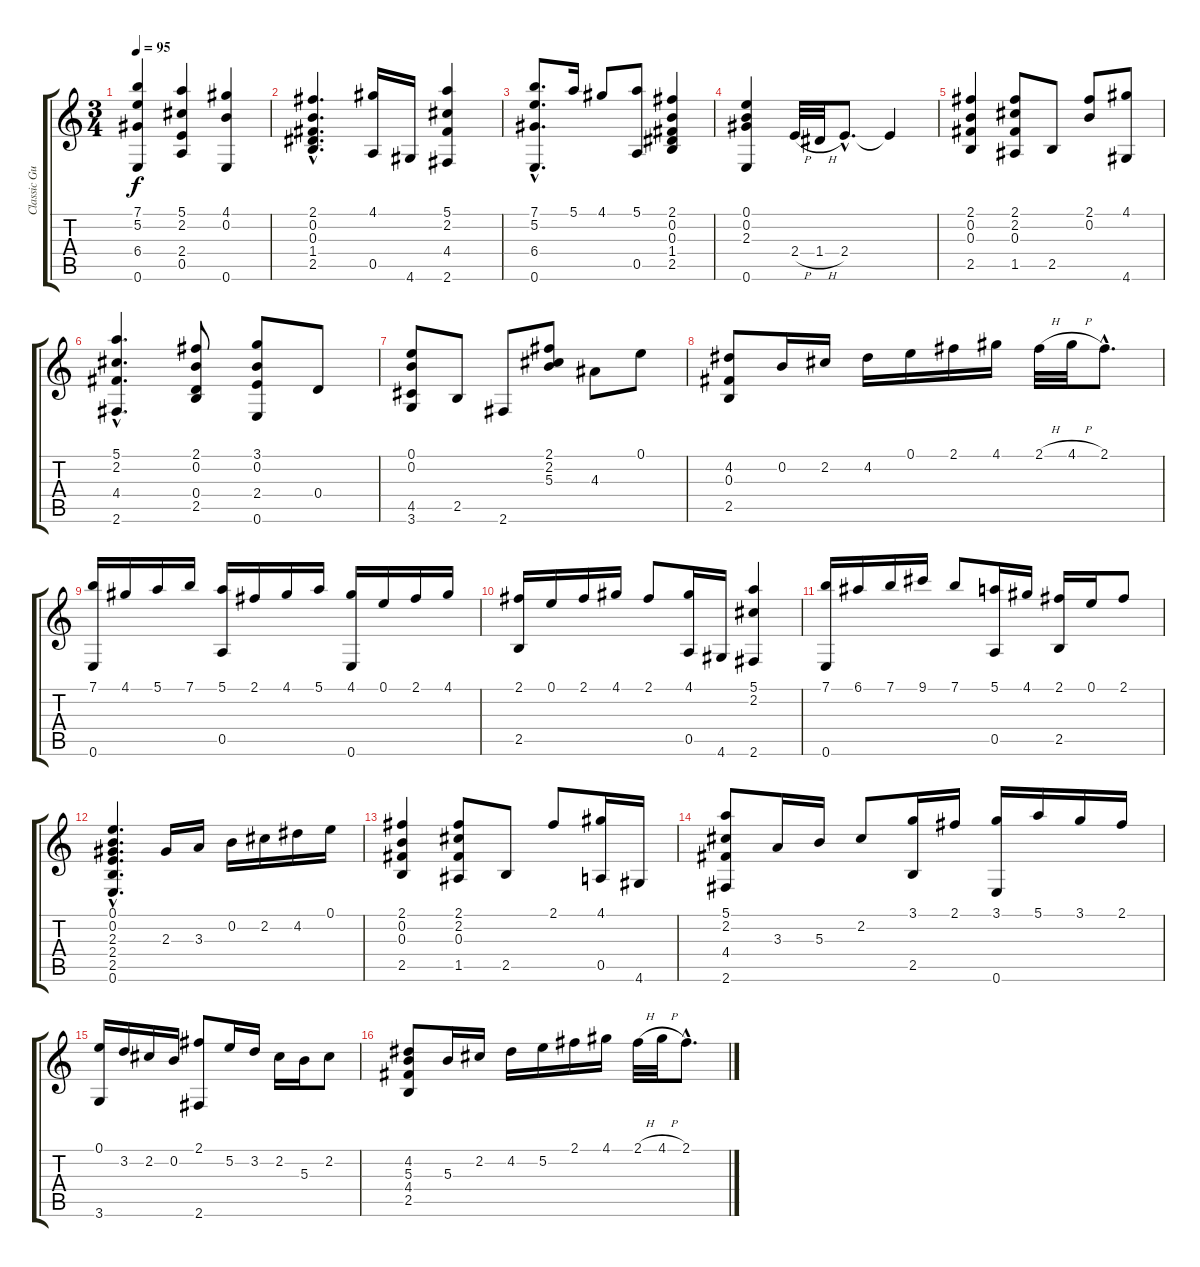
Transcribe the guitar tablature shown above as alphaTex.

\track ("Classic Guitar" "Classic Gu") {instrument acousticguitarnylon}
\staff {score tabs}
\tuning (E4 B3 Gb3 D3 A2 E2) {hide}
\ts (3 4)
\tempo 95
\clef g2
\ks c
(7.1 5.2 6.4 0.6).4{dy f instrument acousticguitarnylon} (5.1 2.2 2.4 0.5).4 (4.1 0.2 0.6).4 |
(2.1{hac} 0.2{hac} 0.3{hac} 1.4{hac} 2.5{hac}).4{d} (4.1 0.5).16 4.6.16 (5.1 2.2 4.4 2.6).4 |
(7.1{hac} 5.2{hac} 6.4{hac} 0.6{hac}).8{d} 5.1.16 4.1.8 (5.1 0.5).8 (2.1 0.2 0.3 1.4 2.5).4 |
(0.1 0.2 2.3 0.6).4 2.4{h}.32 1.4{h}.32 2.4{hac}.8{d} 2.4{t}.4 |
(2.1 0.2 0.3 2.5).4 (2.1 2.2 0.3 1.5).8 2.5.8 (2.1 0.2).8 (4.1 4.6).8 |
(5.1{hac} 2.2{hac} 4.4{hac} 2.6{hac}).4{d} (2.1 0.2 0.4 2.5).8 (3.1 0.2 2.4 0.6).8 0.4.8 |
(0.1 0.2 4.5 3.6).8 2.5.8 2.6.8 (2.1 2.2 5.3).8 4.3.8 0.1.8 |
(4.2 0.3 2.5).8 0.2.16 2.2.16 4.2.16 0.1.16 2.1.16 4.1.16 2.1{h}.32 4.1{h}.32 2.1{hac}.8{d} |
(7.1 0.6).16 4.1.16 5.1.16 7.1.16 (5.1 0.5).16 2.1.16 4.1.16 5.1.16 (4.1 0.6).16 0.1.16 2.1.16 4.1.16 |
(2.1 2.5).16 0.1.16 2.1.16 4.1.16 2.1.8 (4.1 0.5).16 4.6.16 (5.1 2.2 2.6).4 |
(7.1 0.6).16 6.1.16 7.1.16 9.1.16 7.1.8 (5.1 0.5).16 4.1.16 (2.1 2.5).16 0.1.16 2.1.8 |
(0.1{hac} 0.2{hac} 2.3{hac} 2.4{hac} 2.5{hac} 0.6{hac}).4{d} 2.3.16 3.3.16 0.2.16 2.2.16 4.2.16 0.1.16 |
(2.1 0.2 0.3 2.5).4 (2.1 2.2 0.3 1.5).8 2.5.8 2.1.8 (4.1 0.5).16 4.6.16 |
(5.1 2.2 4.4 2.6).8 3.3.16 5.3.16 2.2.8 (3.1 2.5).16 2.1.16 (3.1 0.6).16 5.1.16 3.1.16 2.1.16 |
(0.1 3.6).16 3.2.16 2.2.16 0.2.16 (2.1 2.6).8 5.2.16 3.2.16 2.2.16 5.3.16 2.2.8 |
(4.2 5.3 4.4 2.5).8 5.3.16 2.2.16 4.2.16 5.2.16 2.1.16 4.1.16 2.1{h}.32 4.1{h}.32 2.1{hac}.8{d}
